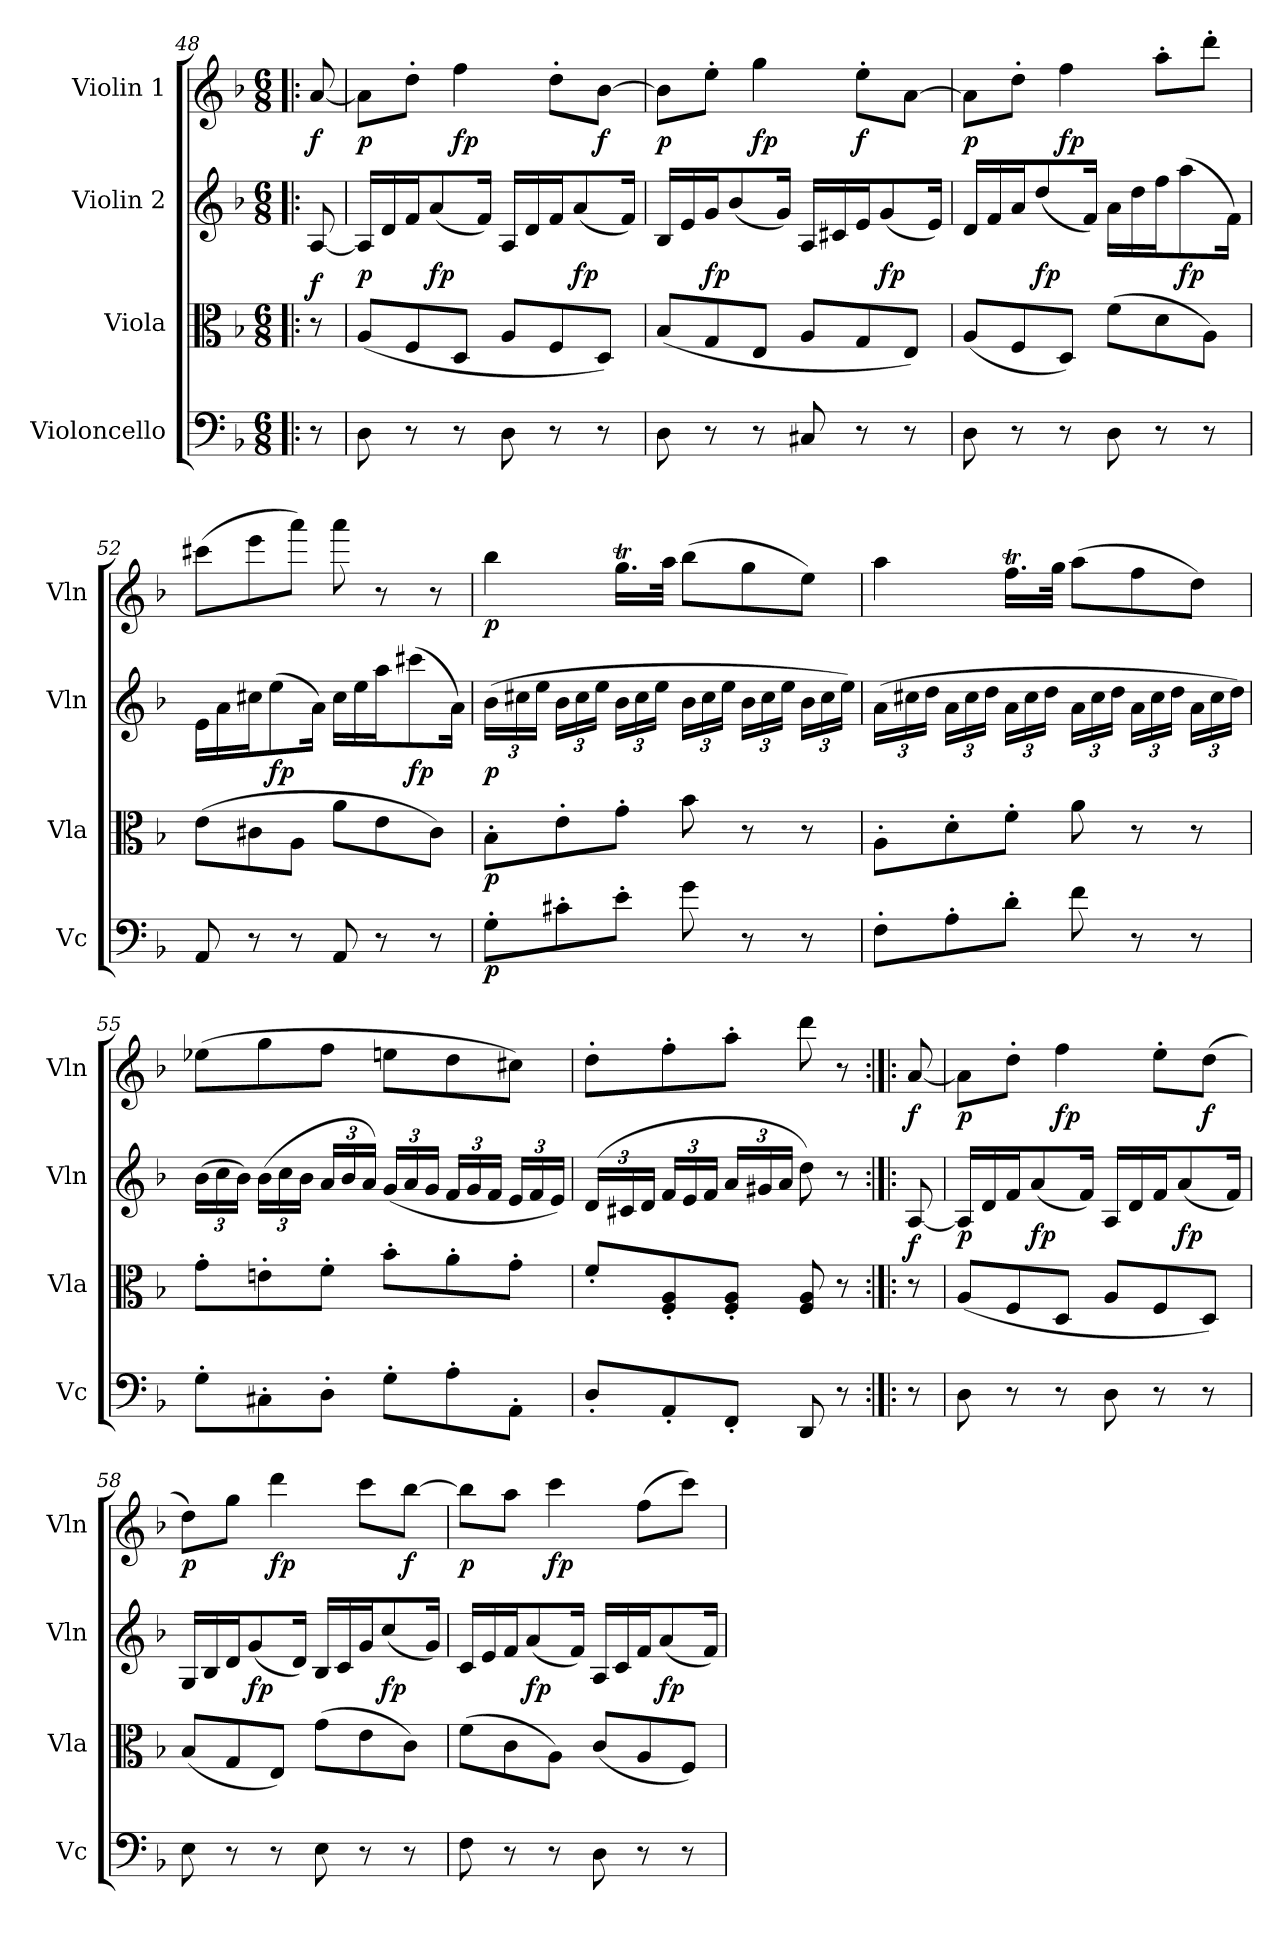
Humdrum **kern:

**kern	**dynam	**kern	**dynam	**kern	**dynam	**kern	**dynam
*part4	*part4	*part3	*part3	*part2	*part2	*part1	*part1
*staff4	*staff4	*staff3	*staff3	*staff2	*staff2	*staff1	*staff1
*I"Violoncello	*	*I"Viola	*	*I"Violin 2	*	*I"Violin 1	*
*I'Vc	*	*I'Vla	*	*I'Vln	*	*I'Vln	*
*clefF4	*	*clefC3	*	*clefG2	*	*clefG2	*
*k[b-]	*	*k[b-]	*	*k[b-]	*	*k[b-]	*
*M6/8	*	*M6/8	*	*M6/8	*	*M6/8	*
=48!|:	=48!|:	=48!|:	=48!|:	=48!|:	=48!|:	=48!|:	=48!|:
!	!	!	!LO:DY:a	!	!	!	!LO:DY:b
8r	.	8r	f	[8A/	.	[8a/	f
=49	=49	=49	=49	=49	=49	=49	=49
!	!LO:DY:b	!	!	!	!	!	!
!	!LO:DY:n=1:b	!	!	!	!	!	!
!	!LO:DY:n=2:b	!	!LO:DY:b	!	!	!	!
!	!	!	!LO:DY:n=1:b	!	!	!	!
!	!	!	!LO:DY:n=2:b	!	!LO:DY:b	!	!LO:DY:b
8D\	other-dynamics mf other-dynamics	(<8A/L	other-dynamics mf other-dynamics	16A/LL]	p	8a\L]	p
.	.	.	.	16d/	.	.	.
8r	.	8F/	.	16f/J	.	8dd'\J	.
!	!	!	!	!	!LO:DY:b	!	!
.	.	.	.	(<8a/	fp	.	.
!	!	!	!	!	!	!	!LO:DY:b
8r	.	8D/J	.	.	.	4ff\	fp
.	.	.	.	16f/Jk)	.	.	.
8D\	.	8A/L	.	16A/LL	.	.	.
.	.	.	.	16d/	.	.	.
8r	.	8F/	.	16f/J	.	8dd'\L	.
!	!	!	!	!	!LO:DY:b	!	!
.	.	.	.	(<8a/	fp	.	.
!	!	!	!	!	!	!	!LO:DY:b
8r	.	8D/J)	.	.	.	[8b-\J	f
.	.	.	.	16f/Jk)	.	.	.
=50	=50	=50	=50	=50	=50	=50	=50
!	!	!	!	!	!	!	!LO:DY:b
8D\	.	(<8B-/L	.	16B-/LL	.	8b-\L]	p
.	.	.	.	16e/	.	.	.
!	!	!	!	!	!LO:DY:b	!	!
8r	.	8G/	.	16g/J	fp	8ee'\J	.
.	.	.	.	(<8b-/	.	.	.
!	!	!	!	!	!	!	!LO:DY:b
8r	.	8E/J	.	.	.	4gg\	fp
.	.	.	.	16g/Jk)	.	.	.
8C#X/	.	8A/L	.	16A/LL	.	.	.
.	.	.	.	16c#X/	.	.	.
!	!	!	!	!	!	!	!LO:DY:b
8r	.	8G/	.	16e/J	.	8ee'\L	f
!	!	!	!	!	!LO:DY:b	!	!
.	.	.	.	(<8g/	fp	.	.
8r	.	8E/J)	.	.	.	[8a\J	.
.	.	.	.	16e/Jk)	.	.	.
=51	=51	=51	=51	=51	=51	=51	=51
!	!	!	!	!	!	!	!LO:DY:b
8D\	.	(<8A/L	.	16d/LL	.	8a\L]	p
.	.	.	.	16f/	.	.	.
8r	.	8F/	.	16a/J	.	8dd'\J	.
!	!	!	!	!	!LO:DY:b	!	!
.	.	.	.	(<8dd/	fp	.	.
!	!	!	!	!	!	!	!LO:DY:b
8r	.	8D/J)	.	.	.	4ff\	fp
.	.	.	.	16f/Jk)	.	.	.
8D\	.	(>8f\L	.	16a\LL	.	.	.
.	.	.	.	16dd\	.	.	.
8r	.	8d\	.	16ff\J	.	8aa'\L	.
!	!	!	!	!	!LO:DY:b	!	!
.	.	.	.	(>8aa\	fp	.	.
8r	.	8A\J)	.	.	.	8ddd'\J	.
.	.	.	.	16f\Jk)	.	.	.
=52	=52	=52	=52	=52	=52	=52	=52
8AA/	.	(>8e\L	.	16e\LL	.	(>8ccc#X\L	.
.	.	.	.	16a\	.	.	.
8r	.	8c#X\	.	16cc#X\J	.	8eee\	.
!	!	!	!	!	!LO:DY:b	!	!
.	.	.	.	(>8ee\	fp	.	.
8r	.	8A\J	.	.	.	8aaa\J)	.
.	.	.	.	16a\Jk)	.	.	.
8AA/	.	8a\L	.	16cc#\LL	.	8aaa\	.
.	.	.	.	16ee\	.	.	.
8r	.	8e\	.	16aa\J	.	8r	.
!	!	!	!	!	!LO:DY:b	!	!
.	.	.	.	(>8ccc#X\	fp	.	.
8r	.	8c#\J)	.	.	.	8r	.
.	.	.	.	16a\Jk)	.	.	.
=53	=53	=53	=53	=53	=53	=53	=53
*	*	*	*	*Xbrackettup	*	*	*
!	!LO:DY:b	!	!LO:DY:b	!	!LO:DY:b	!	!LO:DY:b
8G'\L	p	8B-'\L	p	(>24b-\LL	p	4bb-\	p
.	.	.	.	24cc#X\	.	.	.
.	.	.	.	24ee\JJ	.	.	.
8c#X'\	.	8e'\	.	24b-\LL	.	.	.
.	.	.	.	24cc#\	.	.	.
.	.	.	.	24ee\JJ	.	.	.
8e'\J	.	8g'\J	.	24b-\LL	.	16.ggT\LL	.
.	.	.	.	24cc#\	.	.	.
.	.	.	.	24ee\JJ	.	.	.
.	.	.	.	.	.	32aa\JJk	.
8g\	.	8b-\	.	24b-\LL	.	(>8bb-\L	.
.	.	.	.	24cc#\	.	.	.
.	.	.	.	24ee\JJ	.	.	.
8r	.	8r	.	24b-\LL	.	8gg\	.
.	.	.	.	24cc#\	.	.	.
.	.	.	.	24ee\JJ	.	.	.
8r	.	8r	.	24b-\LL	.	8ee\J)	.
.	.	.	.	24cc#\	.	.	.
.	.	.	.	24ee\JJ)	.	.	.
=54	=54	=54	=54	=54	=54	=54	=54
8F'\L	.	8A'\L	.	(>24a\LL	.	4aa\	.
.	.	.	.	24cc#X\	.	.	.
.	.	.	.	24dd\JJ	.	.	.
8A'\	.	8d'\	.	24a\LL	.	.	.
.	.	.	.	24cc#\	.	.	.
.	.	.	.	24dd\JJ	.	.	.
8d'\J	.	8f'\J	.	24a\LL	.	16.ffT\LL	.
.	.	.	.	24cc#\	.	.	.
.	.	.	.	24dd\JJ	.	.	.
.	.	.	.	.	.	32gg\JJk	.
8f\	.	8a\	.	24a\LL	.	(>8aa\L	.
.	.	.	.	24cc#\	.	.	.
.	.	.	.	24dd\JJ	.	.	.
8r	.	8r	.	24a\LL	.	8ff\	.
.	.	.	.	24cc#\	.	.	.
.	.	.	.	24dd\JJ	.	.	.
8r	.	8r	.	24a\LL	.	8dd\J)	.
.	.	.	.	24cc#\	.	.	.
.	.	.	.	24dd\JJ)	.	.	.
=55	=55	=55	=55	=55	=55	=55	=55
8G'\L	.	8g'\L	.	(>24b-\LL	.	(>8ee-X\L	.
.	.	.	.	24cc\	.	.	.
.	.	.	.	24b-\JJ)	.	.	.
8C#X'\	.	8en'\	.	(>24b-\LL	.	8gg\	.
.	.	.	.	24cc\	.	.	.
.	.	.	.	24b-\JJ	.	.	.
8D'\J	.	8f'\J	.	24a/LL	.	8ff\J	.
.	.	.	.	24b-/	.	.	.
.	.	.	.	24a/JJ)	.	.	.
8G'\L	.	8b-'\L	.	(<24g/LL	.	8een\L	.
.	.	.	.	24a/	.	.	.
.	.	.	.	24g/JJ	.	.	.
8A'\	.	8a'\	.	24f/LL	.	8dd\	.
.	.	.	.	24g/	.	.	.
.	.	.	.	24f/JJ	.	.	.
8AA'\J	.	8g'\J	.	24e/LL	.	8cc#X\J)	.
.	.	.	.	24f/	.	.	.
.	.	.	.	24e/JJ)	.	.	.
=55X13	=55X13	=55X13	=55X13	=55X13	=55X13	=55X13	=55X13
8D'/L	.	8f'/L	.	(>24d/LL	.	8dd'\L	.
.	.	.	.	24c#X/	.	.	.
.	.	.	.	24d/JJ	.	.	.
8AA'/	.	8F/' 8A/'	.	24f/LL	.	8ff'\	.
.	.	.	.	24e/	.	.	.
.	.	.	.	24f/JJ	.	.	.
8FF'/J	.	8F/' 8A/'J	.	24a/LL	.	8aa'\J	.
.	.	.	.	24g#X/	.	.	.
.	.	.	.	24a/JJ	.	.	.
8DD/	.	8F/ 8A/	.	8dd\)	.	8ddd\	.
8r	.	8r	.	8r	.	8r	.
=56:|!|:	=56:|!|:	=56:|!|:	=56:|!|:	=56:|!|:	=56:|!|:	=56:|!|:	=56:|!|:
!	!	!	!LO:DY:a	!	!	!	!LO:DY:b
8r	.	8r	f	[8A/	.	[8a/	f
=57	=57	=57	=57	=57	=57	=57	=57
!	!	!	!	!	!LO:DY:b	!	!LO:DY:b
8D\	.	(<8A/L	.	16A/LL]	p	8a\L]	p
.	.	.	.	16d/	.	.	.
8r	.	8F/	.	16f/J	.	8dd'\J	.
!	!	!	!	!	!LO:DY:b	!	!
.	.	.	.	(<8a/	fp	.	.
!	!	!	!	!	!	!	!LO:DY:b
8r	.	8D/J	.	.	.	4ff\	fp
.	.	.	.	16f/Jk)	.	.	.
8D\	.	8A/L	.	16A/LL	.	.	.
.	.	.	.	16d/	.	.	.
8r	.	8F/	.	16f/J	.	8ee'\L	.
!	!	!	!	!	!LO:DY:b	!	!
.	.	.	.	(<8a/	fp	.	.
!	!	!	!	!	!	!	!LO:DY:b
8r	.	8D/J)	.	.	.	(>8dd\J	f
.	.	.	.	16f/Jk)	.	.	.
=58	=58	=58	=58	=58	=58	=58	=58
!	!	!	!	!	!	!	!LO:DY:b
8E\	.	(<8B-/L	.	16G/LL	.	8dd\L)	p
.	.	.	.	16B-/	.	.	.
8r	.	8G/	.	16d/J	.	8gg\J	.
!	!	!	!	!	!LO:DY:b	!	!
.	.	.	.	(<8g/	fp	.	.
!	!	!	!	!	!	!	!LO:DY:b
8r	.	8E/J)	.	.	.	4ddd\	fp
.	.	.	.	16d/Jk)	.	.	.
8E\	.	(>8g\L	.	16B-/LL	.	.	.
.	.	.	.	16c/	.	.	.
8r	.	8e\	.	16g/J	.	8ccc\L	.
!	!	!	!	!	!LO:DY:b	!	!
.	.	.	.	(<8cc/	fp	.	.
!	!	!	!	!	!	!	!LO:DY:b
8r	.	8c\J)	.	.	.	[8bb-\J	f
.	.	.	.	16g/Jk)	.	.	.
=59	=59	=59	=59	=59	=59	=59	=59
!	!	!	!	!	!	!	!LO:DY:b
8F\	.	(>8f\L	.	16c/LL	.	8bb-\L]	p
.	.	.	.	16e/	.	.	.
8r	.	8c\	.	16f/J	.	8aa\J	.
!	!	!	!	!	!LO:DY:b	!	!
.	.	.	.	(<8a/	fp	.	.
!	!	!	!	!	!	!	!LO:DY:b
8r	.	8A\J)	.	.	.	4ccc\	fp
.	.	.	.	16f/Jk)	.	.	.
8D\	.	(<8c/L	.	16A/LL	.	.	.
.	.	.	.	16c/	.	.	.
8r	.	8A/	.	16f/J	.	(>8ff\L	.
!	!	!	!	!	!LO:DY:b	!	!
.	.	.	.	(<8a/	fp	.	.
8r	.	8F/J)	.	.	.	8ccc\J)	.
.	.	.	.	16f/Jk)	.	.	.
=	=	=	=	=	=	=	=
*-	*-	*-	*-	*-	*-	*-	*-
